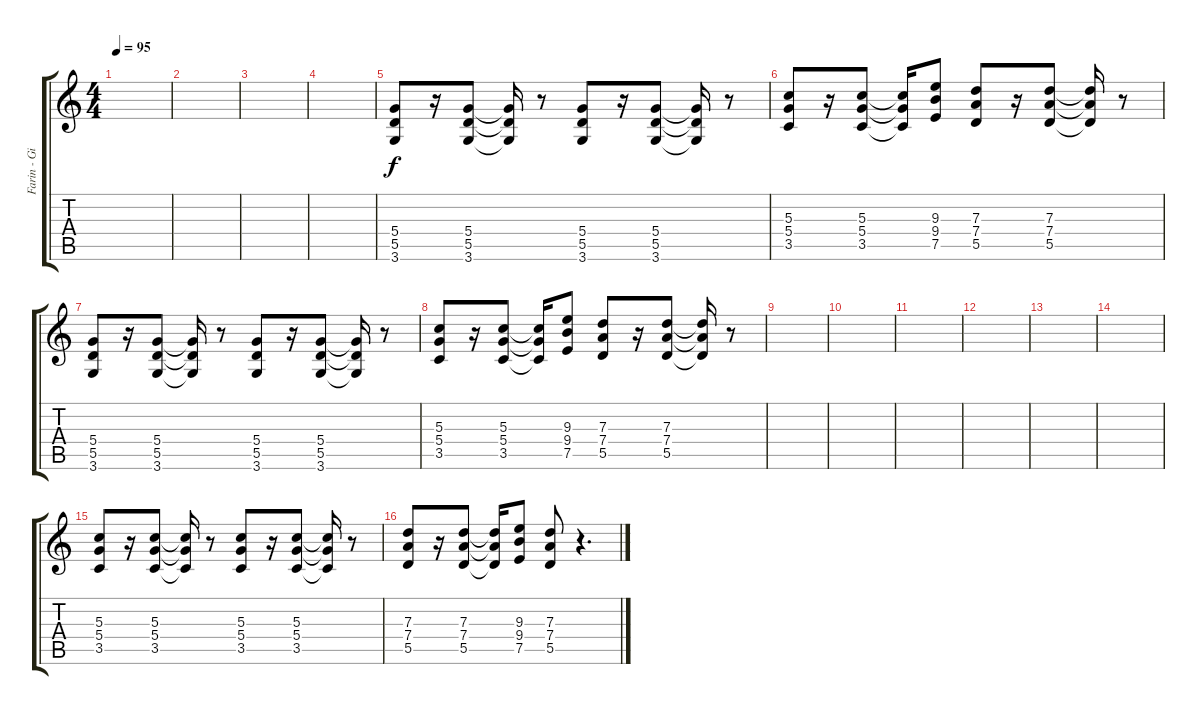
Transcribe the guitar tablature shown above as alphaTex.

\track ("Farin - Gitarre (Verzerrt) 2" "Farin - Gi") {instrument overdrivenguitar}
\staff {score tabs}
\tuning (E4 B3 G3 D3 A2 E2) {hide}
\ts (4 4)
\tempo 95
\clef g2
\ks c
|
|
|
|
(5.4 5.5 3.6).8 r.16 (5.4 5.5 3.6).8 (5.4{t} 5.5{t} 3.6{t}).16 r.8 (5.4 5.5 3.6).8 r.16 (5.4 5.5 3.6).8 (5.4{t} 5.5{t} 3.6{t}).16 r.8 |
(5.3 5.4 3.5).8 r.16 (5.3 5.4 3.5).8 (5.3{t} 5.4{t} 3.5{t}).16 (9.3 9.4 7.5).8 (7.3 7.4 5.5).8 r.16 (7.3 7.4 5.5).8 (7.3{t} 7.4{t} 5.5{t}).16 r.8 |
(5.4 5.5 3.6).8 r.16 (5.4 5.5 3.6).8 (5.4{t} 5.5{t} 3.6{t}).16 r.8 (5.4 5.5 3.6).8 r.16 (5.4 5.5 3.6).8 (5.4{t} 5.5{t} 3.6{t}).16 r.8 |
(5.3 5.4 3.5).8 r.16 (5.3 5.4 3.5).8 (5.3{t} 5.4{t} 3.5{t}).16 (9.3 9.4 7.5).8 (7.3 7.4 5.5).8 r.16 (7.3 7.4 5.5).8 (7.3{t} 7.4{t} 5.5{t}).16 r.8 |
|
|
|
|
|
|
(5.3 5.4 3.5).8 r.16 (5.3 5.4 3.5).8 (5.3{t} 5.4{t} 3.5{t}).16 r.8 (5.3 5.4 3.5).8 r.16 (5.3 5.4 3.5).8 (5.3{t} 5.4{t} 3.5{t}).16 r.8 |
(7.3 7.4 5.5).8 r.16 (7.3 7.4 5.5).8 (7.3{t} 7.4{t} 5.5{t}).16 (9.3 9.4 7.5).8 (7.3 7.4 5.5).8 r.4{d}
